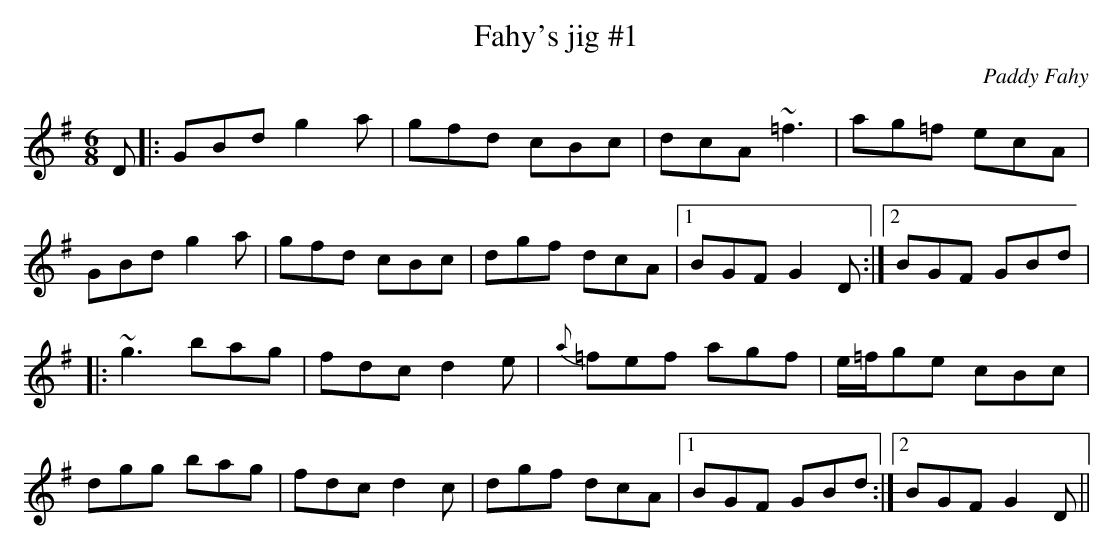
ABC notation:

X:1
T:Fahy's jig #1
C:Paddy Fahy
M:6/8
L:1/8
K:G
D|:GBd g2a|gfd cBc|dcA ~=f3|ag=f ecA|!
GBd g2a|gfd cBc|dgf dcA|1 BGF G2D:|2 BGF GBd|!
|:~g3 bag|fdc d2e|{a}=fef agf|e/2=f/2ge cBc|!
dgg bag|fdc d2c|dgf dcA|1 BGF GBd:|2 BGF G2D||!
